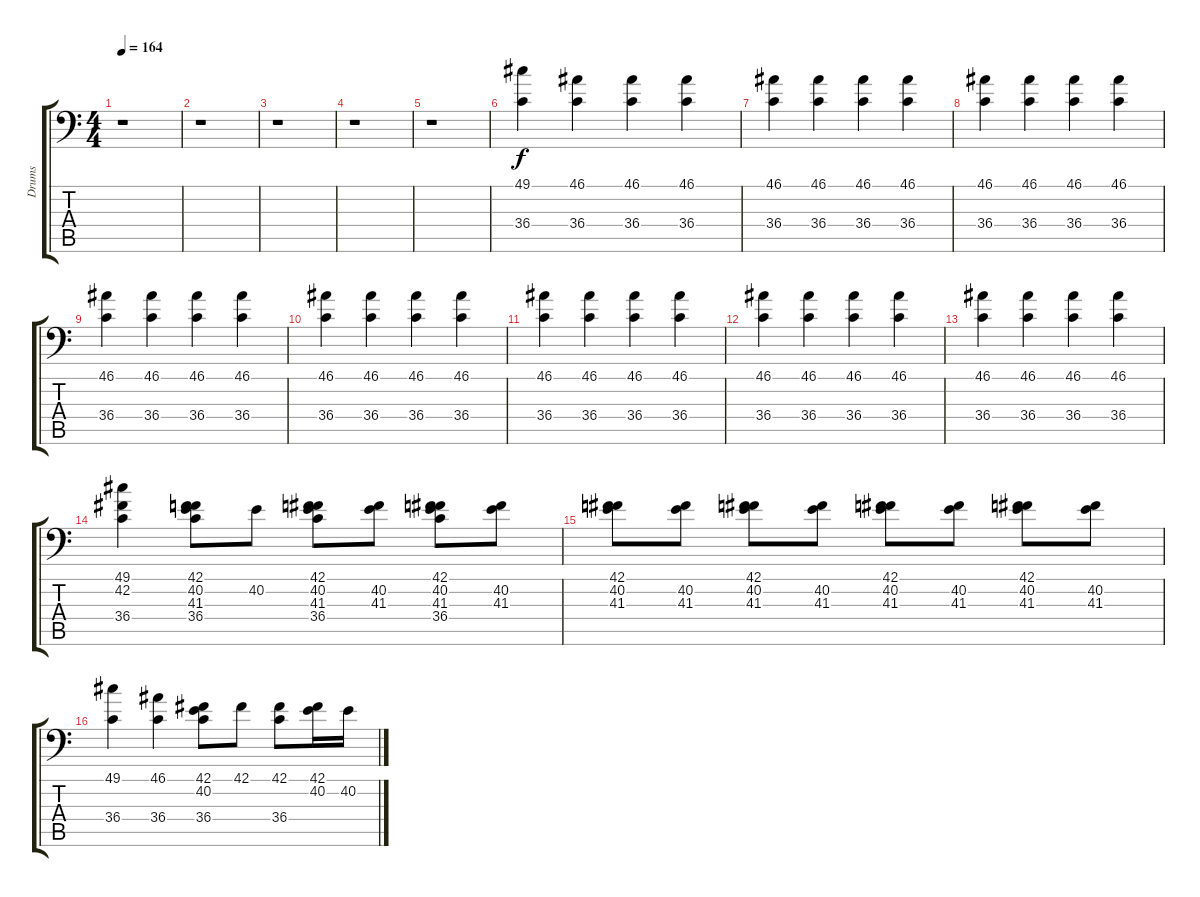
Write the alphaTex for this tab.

\track ("Drums" "Drums") {instrument acousticgrandpiano}
\staff {score tabs}
\tuning (C-1 C-1 C-1 C-1 C-1 C-1) {hide}
\ts (4 4)
\tempo 164
\clef f4
\ks c
r.1{dy f} |
r.1 |
r.1 |
r.1 |
r.1 |
(49.1 36.4).4 (46.1 36.4).4 (46.1 36.4).4 (46.1 36.4).4 |
(46.1 36.4).4 (46.1 36.4).4 (46.1 36.4).4 (46.1 36.4).4 |
(46.1 36.4).4 (46.1 36.4).4 (46.1 36.4).4 (46.1 36.4).4 |
(46.1 36.4).4 (46.1 36.4).4 (46.1 36.4).4 (46.1 36.4).4 |
(46.1 36.4).4 (46.1 36.4).4 (46.1 36.4).4 (46.1 36.4).4 |
(46.1 36.4).4 (46.1 36.4).4 (46.1 36.4).4 (46.1 36.4).4 |
(46.1 36.4).4 (46.1 36.4).4 (46.1 36.4).4 (46.1 36.4).4 |
(46.1 36.4).4 (46.1 36.4).4 (46.1 36.4).4 (46.1 36.4).4 |
(49.1 42.2 36.4).4 (42.1 40.2 41.3 36.4).8 40.2.8 (42.1 40.2 41.3 36.4).8 (40.2 41.3).8 (42.1 40.2 41.3 36.4).8 (40.2 41.3).8 |
(42.1 40.2 41.3).8 (40.2 41.3).8 (42.1 40.2 41.3).8 (40.2 41.3).8 (42.1 40.2 41.3).8 (40.2 41.3).8 (42.1 40.2 41.3).8 (40.2 41.3).8 |
(49.1 36.4).4 (46.1 36.4).4 (42.1 40.2 36.4).8 42.1.8 (42.1 36.4).8 (42.1 40.2).16 40.2.16
